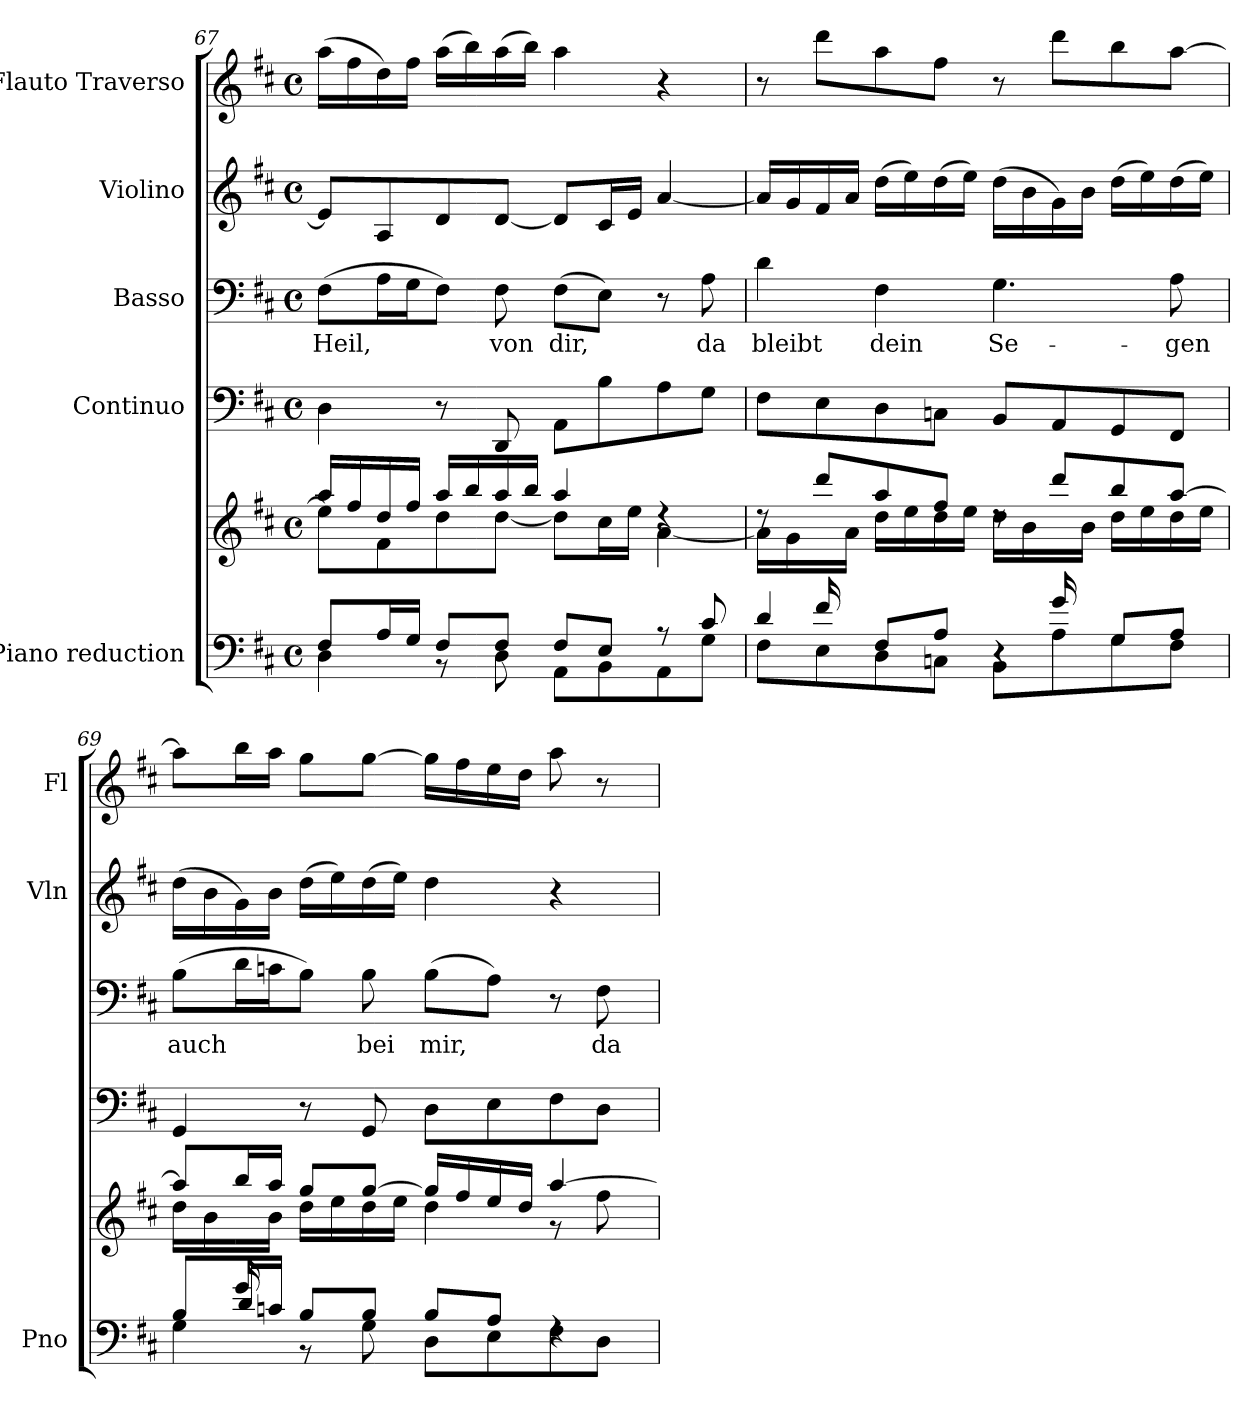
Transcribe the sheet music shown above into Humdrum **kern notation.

**kern	**kern	**kern	**kern	**text	**kern	**kern
*part5	*part5	*part4	*part3	*part3	*part2	*part1
*staff6	*staff5	*staff4	*staff3	*staff3	*staff2	*staff1
*I"Piano reduction	*	*I"Continuo	*I"Basso	*	*I"Violino	*I"Flauto Traverso
*I'Pno	*	*	*	*	*I'Vln	*I'Fl
!!LO:LB:g=z
*clefF4	*clefG2	*clefF4	*clefF4	*	*clefG2	*clefG2
*k[f#c#]	*k[f#c#]	*k[f#c#]	*k[f#c#]	*	*k[f#c#]	*k[f#c#]
*M4/4	*M4/4	*M4/4	*M4/4	*	*M4/4	*M4/4
*met(c)	*met(c)	*met(c)	*met(c)	*	*met(c)	*met(c)
=67	=67	=67	=67	=67	=67	=67
*^	*^	*	*	*	*	*
!	!	!	!	!	!	!LO:LY:b	!	!
8F#/L	4D\	16aa/LL	8ee\L]	4D\	(>8F#\L	Heil,	8e/L]	(>16aa\LL
.	.	16ff#/	.	.	.	.	.	16ff#\
16A/L	.	16dd/	8f#\	.	16A\L	.	8A/	16dd\)
16G/JJ	.	16ff#/JJ	.	.	16G\J	.	.	16ff#\JJ
8F#/L	8r	16aa/LL	8dd\	8r	8F#\J)	.	8d/	(>16aa\LL
.	.	16bb/	.	.	.	.	.	16bb\)
!	!	!	!	!	!	!LO:LY:b	!	!
8F#/J	8D\	16aa/	[8dd\J	8DD/	8F#\	von	[8d/J	(>16aa\
.	.	16bb/JJ	.	.	.	.	.	16bb\JJ)
!	!	!	!	!	!	!LO:LY:b	!	!
8F#/L	8AA\L	4aa/	8dd\L]	8AA\L	(>8F#\L	dir,	8d/L]	4aa\
8E/J	8BB\	.	16cc#\L	8B\	8E\J)	.	16c#/L	.
.	.	.	16ee\JJ	.	.	.	16e/JJ	.
8r	8AA\	4rdd	[4a\	8A\	8r	.	[4a/	4r
!	!	!	!	!	!	!LO:LY:b	!	!
8c#/	8G\J	.	.	8G\J	8A\	da	.	.
=68	=68	=68	=68	=68	=68	=68	=68	=68
*	*^	*	*	*	*	*	*	*
!	!	!	!	!	!	!	!LO:LY:b	!	!
8ryy	4d/	8F#\L	8rdd	16a\LL]	8F#\L	4d\	bleibt	16a/LL]	8r
.	.	.	.	16g\	.	.	.	16g/	.
16f#/	.	8E\	8ddd/L	16ryy	8E\	.	.	16f#/	8ddd\L
4..ryy	.	.	.	16a\JJ	.	.	.	16a/JJ	.
!	!	!	!	!	!	!	!LO:LY:b	!	!
.	8F#/L	8D\	8aa/	16dd\LL	8D\	4F#\	dein	(>16dd\LL	8aa\
.	.	.	.	16ee\	.	.	.	16ee\)	.
.	8A/J	8Cn\J	8ff#/J	16dd\	8Cn\J	.	.	(>16dd\	8ff#\J
.	.	.	.	16ee\JJ	.	.	.	16ee\JJ)	.
!	!	!	!	!	!	!	!LO:LY:b	!	!
.	4r	8BB\L	8rdd	16dd\LL	8BB/L	4.G\	Se-	(>16dd\LL	8r
.	.	.	.	16b\	.	.	.	16b\	.
16g/	.	8A\	8ddd/L	16ryy	8AA/	.	.	16g\)	8ddd\L
4ryy	.	.	.	16b\JJ	.	.	.	16b\JJ	.
.	8G/L	8G\	8bb/	16dd\LL	8GG/	.	.	(>16dd\LL	8bb\
.	.	.	.	16ee\	.	.	.	16ee\)	.
!	!	!	!	!	!	!	!LO:LY:b	!	!
.	8A/J	8F#\J	[8aa/J	16dd\	8FF#/J	8A\	-gen	(>16dd\	[8aa\J
16ryy	.	.	.	16ee\JJ	.	.	.	16ee\JJ)	.
=69	=69	=69	=69	=69	=69	=69	=69	=69	=69
!	!	!	!	!	!	!	!LO:LY:b	!	!
8ryy	8B/L	4G\	8aa/L]	16dd\LL	4GG/	(>8B\L	auch	(>16dd\LL	8aa\L]
.	.	.	.	16b\	.	.	.	16b\	.
16g/	16d/L	.	16bb/L	16ryy	.	16d\L	.	16g\)	16bb\L
2ryy	16cn/JJ	.	16aa/JJ	16b\JJ	.	16cn\J	.	16b\JJ	16aa\JJ
.	8B/L	8r	8gg/L	16dd\LL	8r	8B\J)	.	(>16dd\LL	8gg\L
.	.	.	.	16ee\	.	.	.	16ee\)	.
!	!	!	!	!	!	!	!LO:LY:b	!	!
.	8B/J	8G\	[8gg/J	16dd\	8GG/	8B\	bei	(>16dd\	[8gg\J
.	.	.	.	16ee\JJ	.	.	.	16ee\JJ)	.
!	!	!	!	!	!	!	!LO:LY:b	!	!
.	8B/L	8D\L	16gg/LL]	4dd\	8D\L	(>8B\L	mir,	4dd\	16gg\LL]
.	.	.	16ff#/	.	.	.	.	.	16ff#\
.	8A/J	8E\	16ee/	.	8E\	8A\J)	.	.	16ee\
4ryy	.	.	16dd/JJ	.	.	.	.	.	16dd\JJ
.	4rF	8F#\	[4aa/	8r	8F#\	8r	.	4r	8aa\
!	!	!	!	!	!	!	!LO:LY:b	!	!
.	.	8D\J	.	8ff#\	8D\J	8F#\	da	.	8r
16ryy	.	.	.	.	.	.	.	.	.
*v	*v	*v	*	*	*	*	*	*	*
*	*v	*v	*	*	*	*	*
=	=	=	=	=	=	=
*-	*-	*-	*-	*-	*-	*-
